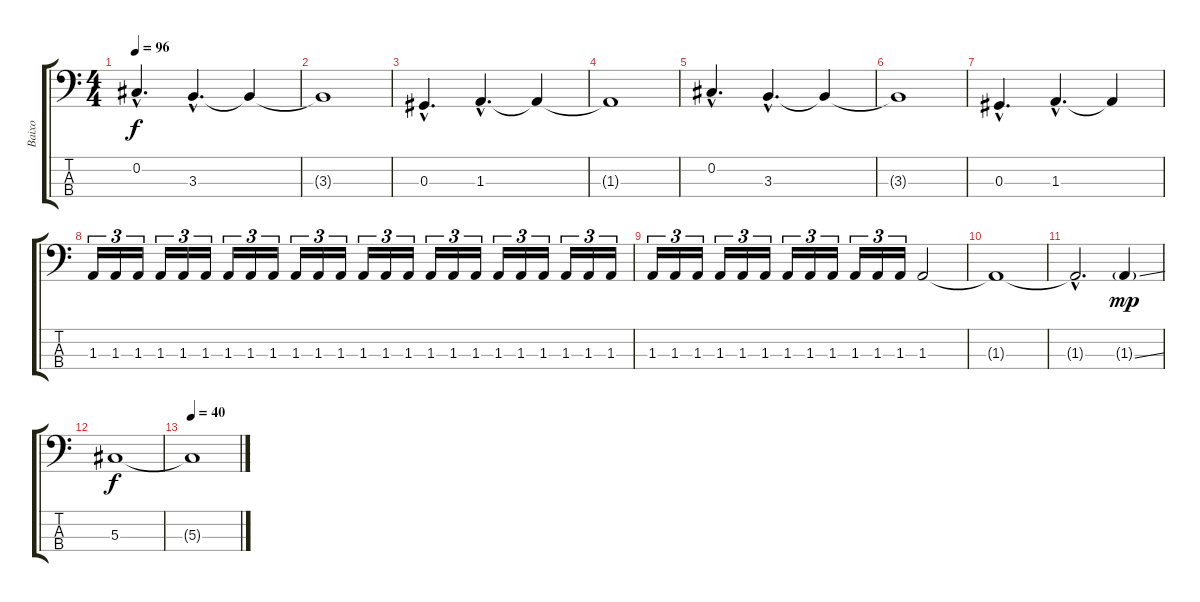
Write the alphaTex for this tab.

\track ("Baixo" "Baixo") {instrument electricbassfinger}
\staff {score tabs}
\tuning (Gb2 Db2 Ab1 Eb1) {hide}
\ts (4 4)
\tempo 96
\clef f4
\ks c
0.2{hac}.4{d dy f} 3.3{hac}.4{d} 3.3{t}.4 |
3.3{t}.1 |
0.3{hac}.4{d} 1.3{hac}.4{d} 1.3{t}.4 |
1.3{t}.1 |
0.2{hac}.4{d} 3.3{hac}.4{d} 3.3{t}.4 |
3.3{t}.1 |
0.3{hac}.4{d} 1.3{hac}.4{d} 1.3{t}.4 |
1.3.16{tu (3 2)} 1.3.16{tu (3 2)} 1.3.16{tu (3 2)} 1.3.16{tu (3 2)} 1.3.16{tu (3 2)} 1.3.16{tu (3 2)} 1.3.16{tu (3 2)} 1.3.16{tu (3 2)} 1.3.16{tu (3 2)} 1.3.16{tu (3 2)} 1.3.16{tu (3 2)} 1.3.16{tu (3 2)} 1.3.16{tu (3 2)} 1.3.16{tu (3 2)} 1.3.16{tu (3 2)} 1.3.16{tu (3 2)} 1.3.16{tu (3 2)} 1.3.16{tu (3 2)} 1.3.16{tu (3 2)} 1.3.16{tu (3 2)} 1.3.16{tu (3 2)} 1.3.16{tu (3 2)} 1.3.16{tu (3 2)} 1.3.16{tu (3 2)} |
1.3.16{tu (3 2)} 1.3.16{tu (3 2)} 1.3.16{tu (3 2)} 1.3.16{tu (3 2)} 1.3.16{tu (3 2)} 1.3.16{tu (3 2)} 1.3.16{tu (3 2)} 1.3.16{tu (3 2)} 1.3.16{tu (3 2)} 1.3.16{tu (3 2)} 1.3.16{tu (3 2)} 1.3.16{tu (3 2)} 1.3.2 |
1.3{t}.1 |
1.3{hac t}.2{d} 1.3{ss g}.4{dy mp} |
5.3.1{dy f} |
\tempo 40
5.3{t}.1
